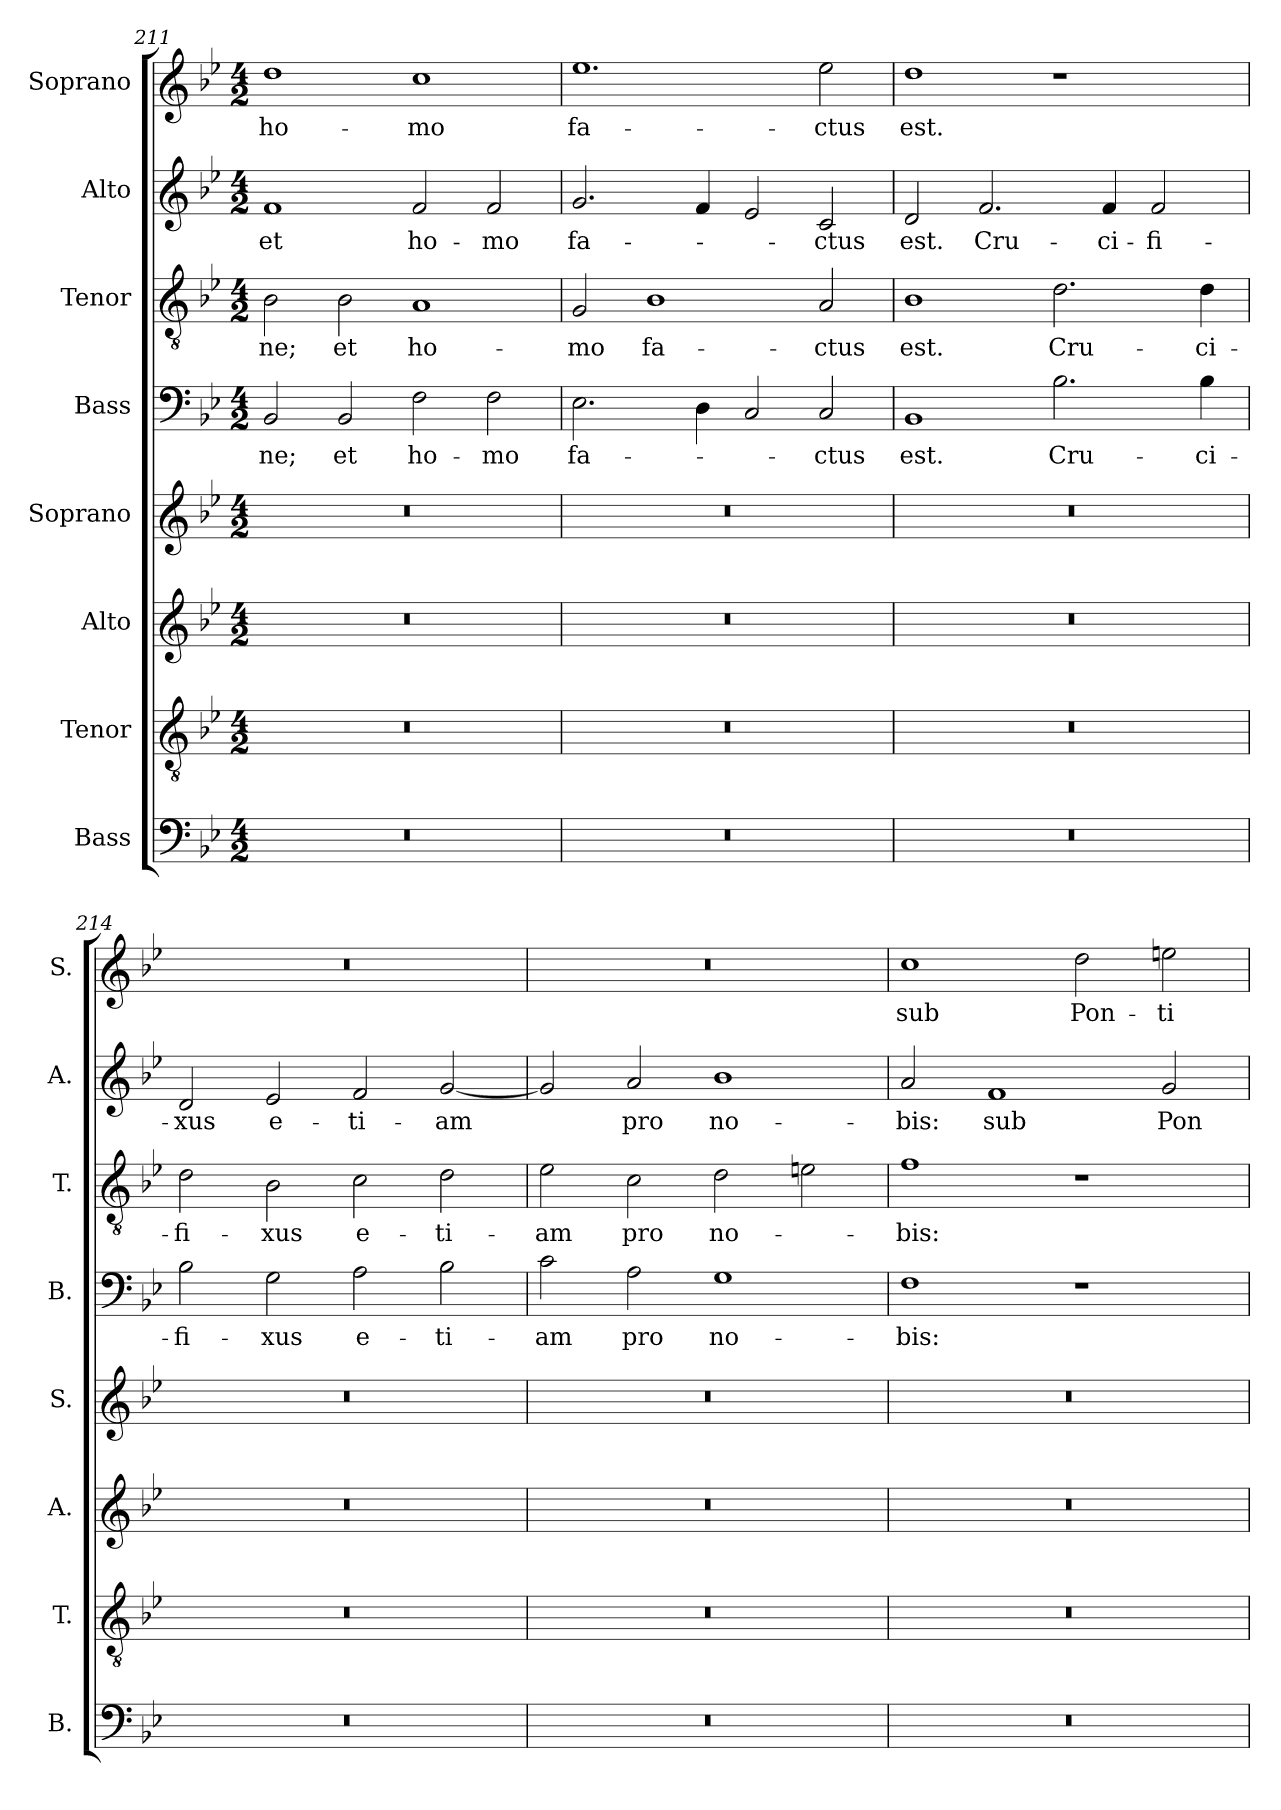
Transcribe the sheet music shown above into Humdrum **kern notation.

**kern	**kern	**kern	**kern	**kern	**text	**kern	**text	**kern	**text	**kern	**text
*part8	*part7	*part6	*part5	*part4	*part4	*part3	*part3	*part2	*part2	*part1	*part1
*staff8	*staff7	*staff6	*staff5	*staff4	*staff4	*staff3	*staff3	*staff2	*staff2	*staff1	*staff1
*I"Bass	*I"Tenor	*I"Alto	*I"Soprano	*I"Bass	*	*I"Tenor	*	*I"Alto	*	*I"Soprano	*
*I'B.	*I'T.	*I'A.	*I'S.	*I'B.	*	*I'T.	*	*I'A.	*	*I'S.	*
*clefF4	*clefGv2	*clefG2	*clefG2	*clefF4	*	*clefGv2	*	*clefG2	*	*clefG2	*
*	*ITrd7c12	*	*	*	*	*ITrd7c12	*	*	*	*	*
*k[b-e-]	*k[b-e-]	*k[b-e-]	*k[b-e-]	*k[b-e-]	*	*k[b-e-]	*	*k[b-e-]	*	*k[b-e-]	*
*B-:	*B-:	*B-:	*B-:	*B-:	*	*B-:	*	*B-:	*	*B-:	*
*M4/2	*M4/2	*M4/2	*M4/2	*M4/2	*	*M4/2	*	*M4/2	*	*M4/2	*
=211	=211	=211	=211	=211	=211	=211	=211	=211	=211	=211	=211
!LO:N:vis=1	!LO:N:vis=1	!LO:N:vis=1	!LO:N:vis=1	!	!	!	!	!	!	!	!
!	!	!	!	!	!LO:LY:b:color=#000000	!	!	!	!	!	!
!	!	!	!	!	!	!	!LO:LY:b:color=#000000	!	!	!	!
!	!	!	!	!	!	!	!	!	!LO:LY:b:color=#000000	!	!
!	!	!	!	!	!	!	!	!	!	!	!LO:LY:b:color=#000000
0r	0r	0r	0r	2BB-i/	-ne;	2BB-i\	-ne;	1fi	et	1ddi	ho-
!	!	!	!	!	!LO:LY:b:color=#000000	!	!	!	!	!	!
!	!	!	!	!	!	!	!LO:LY:b:color=#000000	!	!	!	!
.	.	.	.	2BB-i/	et	2BB-i\	et	.	.	.	.
!	!	!	!	!	!LO:LY:b:color=#000000	!	!	!	!	!	!
!	!	!	!	!	!	!	!LO:LY:b:color=#000000	!	!	!	!
!	!	!	!	!	!	!	!	!	!LO:LY:b:color=#000000	!	!
!	!	!	!	!	!	!	!	!	!	!	!LO:LY:b:color=#000000
.	.	.	.	2Fi\	ho-	1AAi	ho-	2fi/	ho-	1cci	-mo
!	!	!	!	!	!LO:LY:b:color=#000000	!	!	!	!	!	!
!	!	!	!	!	!	!	!	!	!LO:LY:b:color=#000000	!	!
.	.	.	.	2Fi\	-mo	.	.	2fi/	-mo	.	.
!!LO:LB:g=z
=212	=212	=212	=212	=212	=212	=212	=212	=212	=212	=212	=212
!LO:N:vis=1	!LO:N:vis=1	!LO:N:vis=1	!LO:N:vis=1	!	!	!	!	!	!	!	!
!	!	!	!	!	!LO:LY:b:color=#000000	!	!	!	!	!	!
!	!	!	!	!	!	!	!LO:LY:b:color=#000000	!	!	!	!
!	!	!	!	!	!	!	!	!	!LO:LY:b:color=#000000	!	!
!	!	!	!	!	!	!	!	!	!	!	!LO:LY:b:color=#000000
0r	0r	0r	0r	2.E-i\	fa-	2GGi/	-mo	2.gi/	fa-	1.ee-i	fa-
!	!	!	!	!	!	!	!LO:LY:b:color=#000000	!	!	!	!
.	.	.	.	.	.	1BB-i	fa-	.	.	.	.
.	.	.	.	4Di\	.	.	.	4fi/	.	.	.
.	.	.	.	2Ci/	.	.	.	2e-i/	.	.	.
!	!	!	!	!	!LO:LY:b:color=#000000	!	!	!	!	!	!
!	!	!	!	!	!	!	!LO:LY:b:color=#000000	!	!	!	!
!	!	!	!	!	!	!	!	!	!LO:LY:b:color=#000000	!	!
!	!	!	!	!	!	!	!	!	!	!	!LO:LY:b:color=#000000
.	.	.	.	2Ci/	-ctus	2AAi/	-ctus	2ci/	-ctus	2ee-i\	-ctus
=213	=213	=213	=213	=213	=213	=213	=213	=213	=213	=213	=213
!LO:N:vis=1	!LO:N:vis=1	!LO:N:vis=1	!LO:N:vis=1	!	!	!	!	!	!	!	!
!	!	!	!	!	!LO:LY:b:color=#000000	!	!	!	!	!	!
!	!	!	!	!	!	!	!LO:LY:b:color=#000000	!	!	!	!
!	!	!	!	!	!	!	!	!	!LO:LY:b:color=#000000	!	!
!	!	!	!	!	!	!	!	!	!	!	!LO:LY:b:color=#000000
0r	0r	0r	0r	1BB-i	est.	1BB-i	est.	2di/	est.	1ddi	est.
!	!	!	!	!	!	!	!	!	!LO:LY:b:color=#000000	!	!
.	.	.	.	.	.	.	.	2.fi/	Cru-	.	.
!	!	!	!	!	!LO:LY:b:color=#000000	!	!	!	!	!	!
!	!	!	!	!	!	!	!LO:LY:b:color=#000000	!	!	!	!
.	.	.	.	2.B-i\	Cru-	2.Di\	Cru-	.	.	1r	.
!	!	!	!	!	!	!	!	!	!LO:LY:b:color=#000000	!	!
.	.	.	.	.	.	.	.	4fi/	-ci-	.	.
!	!	!	!	!	!	!	!	!	!LO:LY:b:color=#000000	!	!
.	.	.	.	.	.	.	.	2fi/	-fi-	.	.
!	!	!	!	!	!LO:LY:b:color=#000000	!	!	!	!	!	!
!	!	!	!	!	!	!	!LO:LY:b:color=#000000	!	!	!	!
.	.	.	.	4B-i\	-ci-	4Di\	-ci-	.	.	.	.
=214	=214	=214	=214	=214	=214	=214	=214	=214	=214	=214	=214
!LO:N:vis=1	!LO:N:vis=1	!LO:N:vis=1	!LO:N:vis=1	!	!	!	!	!	!	!	!
!	!	!	!	!	!LO:LY:b:color=#000000	!	!	!	!	!	!
!	!	!	!	!	!	!	!LO:LY:b:color=#000000	!	!	!	!
!	!	!	!	!	!	!	!	!	!LO:LY:b:color=#000000	!LO:N:vis=1	!
0r	0r	0r	0r	2B-i\	-fi-	2Di\	-fi-	2di/	-xus	0r	.
!	!	!	!	!	!LO:LY:b:color=#000000	!	!	!	!	!	!
!	!	!	!	!	!	!	!LO:LY:b:color=#000000	!	!	!	!
!	!	!	!	!	!	!	!	!	!LO:LY:b:color=#000000	!	!
.	.	.	.	2Gi\	-xus	2BB-i\	-xus	2e-i/	e-	.	.
!	!	!	!	!	!LO:LY:b:color=#000000	!	!	!	!	!	!
!	!	!	!	!	!	!	!LO:LY:b:color=#000000	!	!	!	!
!	!	!	!	!	!	!	!	!	!LO:LY:b:color=#000000	!	!
.	.	.	.	2Ai\	e-	2Ci\	e-	2fi/	-ti-	.	.
!	!	!	!	!	!LO:LY:b:color=#000000	!	!	!	!	!	!
!	!	!	!	!	!	!	!LO:LY:b:color=#000000	!	!	!	!
!	!	!	!	!	!	!	!	!	!LO:LY:b:color=#000000	!	!
.	.	.	.	2B-i\	-ti-	2Di\	-ti-	[2gi/	-am	.	.
=215	=215	=215	=215	=215	=215	=215	=215	=215	=215	=215	=215
!LO:N:vis=1	!LO:N:vis=1	!LO:N:vis=1	!LO:N:vis=1	!	!	!	!	!	!	!	!
!	!	!	!	!	!LO:LY:b:color=#000000	!	!	!	!	!	!
!	!	!	!	!	!	!	!LO:LY:b:color=#000000	!	!	!LO:N:vis=1	!
0r	0r	0r	0r	2ci\	-am	2E-i\	-am	2gi/]	.	0r	.
!	!	!	!	!	!LO:LY:b:color=#000000	!	!	!	!	!	!
!	!	!	!	!	!	!	!LO:LY:b:color=#000000	!	!	!	!
!	!	!	!	!	!	!	!	!	!LO:LY:b:color=#000000	!	!
.	.	.	.	2Ai\	pro	2Ci\	pro	2ai/	pro	.	.
!	!	!	!	!	!LO:LY:b:color=#000000	!	!	!	!	!	!
!	!	!	!	!	!	!	!LO:LY:b:color=#000000	!	!	!	!
!	!	!	!	!	!	!	!	!	!LO:LY:b:color=#000000	!	!
.	.	.	.	1Gi	no-	2Di\	no-	1b-i	no-	.	.
.	.	.	.	.	.	2Eni\	.	.	.	.	.
=216	=216	=216	=216	=216	=216	=216	=216	=216	=216	=216	=216
!LO:N:vis=1	!LO:N:vis=1	!LO:N:vis=1	!LO:N:vis=1	!	!	!	!	!	!	!	!
!	!	!	!	!	!LO:LY:b:color=#000000	!	!	!	!	!	!
!	!	!	!	!	!	!	!LO:LY:b:color=#000000	!	!	!	!
!	!	!	!	!	!	!	!	!	!LO:LY:b:color=#000000	!	!
!	!	!	!	!	!	!	!	!	!	!	!LO:LY:b:color=#000000
0r	0r	0r	0r	1Fi	-bis:	1Fi	-bis:	2ai/	-bis:	1cci	sub
!	!	!	!	!	!	!	!	!	!LO:LY:b:color=#000000	!	!
.	.	.	.	.	.	.	.	1fi	sub	.	.
!	!	!	!	!	!	!	!	!	!	!	!LO:LY:b:color=#000000
.	.	.	.	1r	.	1r	.	.	.	2ddi\	Pon-
!	!	!	!	!	!	!	!	!	!LO:LY:b:color=#000000	!	!
!	!	!	!	!	!	!	!	!	!	!	!LO:LY:b:color=#000000
.	.	.	.	.	.	.	.	2gi/	Pon-	2eeni\	-ti-
=	=	=	=	=	=	=	=	=	=	=	=
*-	*-	*-	*-	*-	*-	*-	*-	*-	*-	*-	*-
